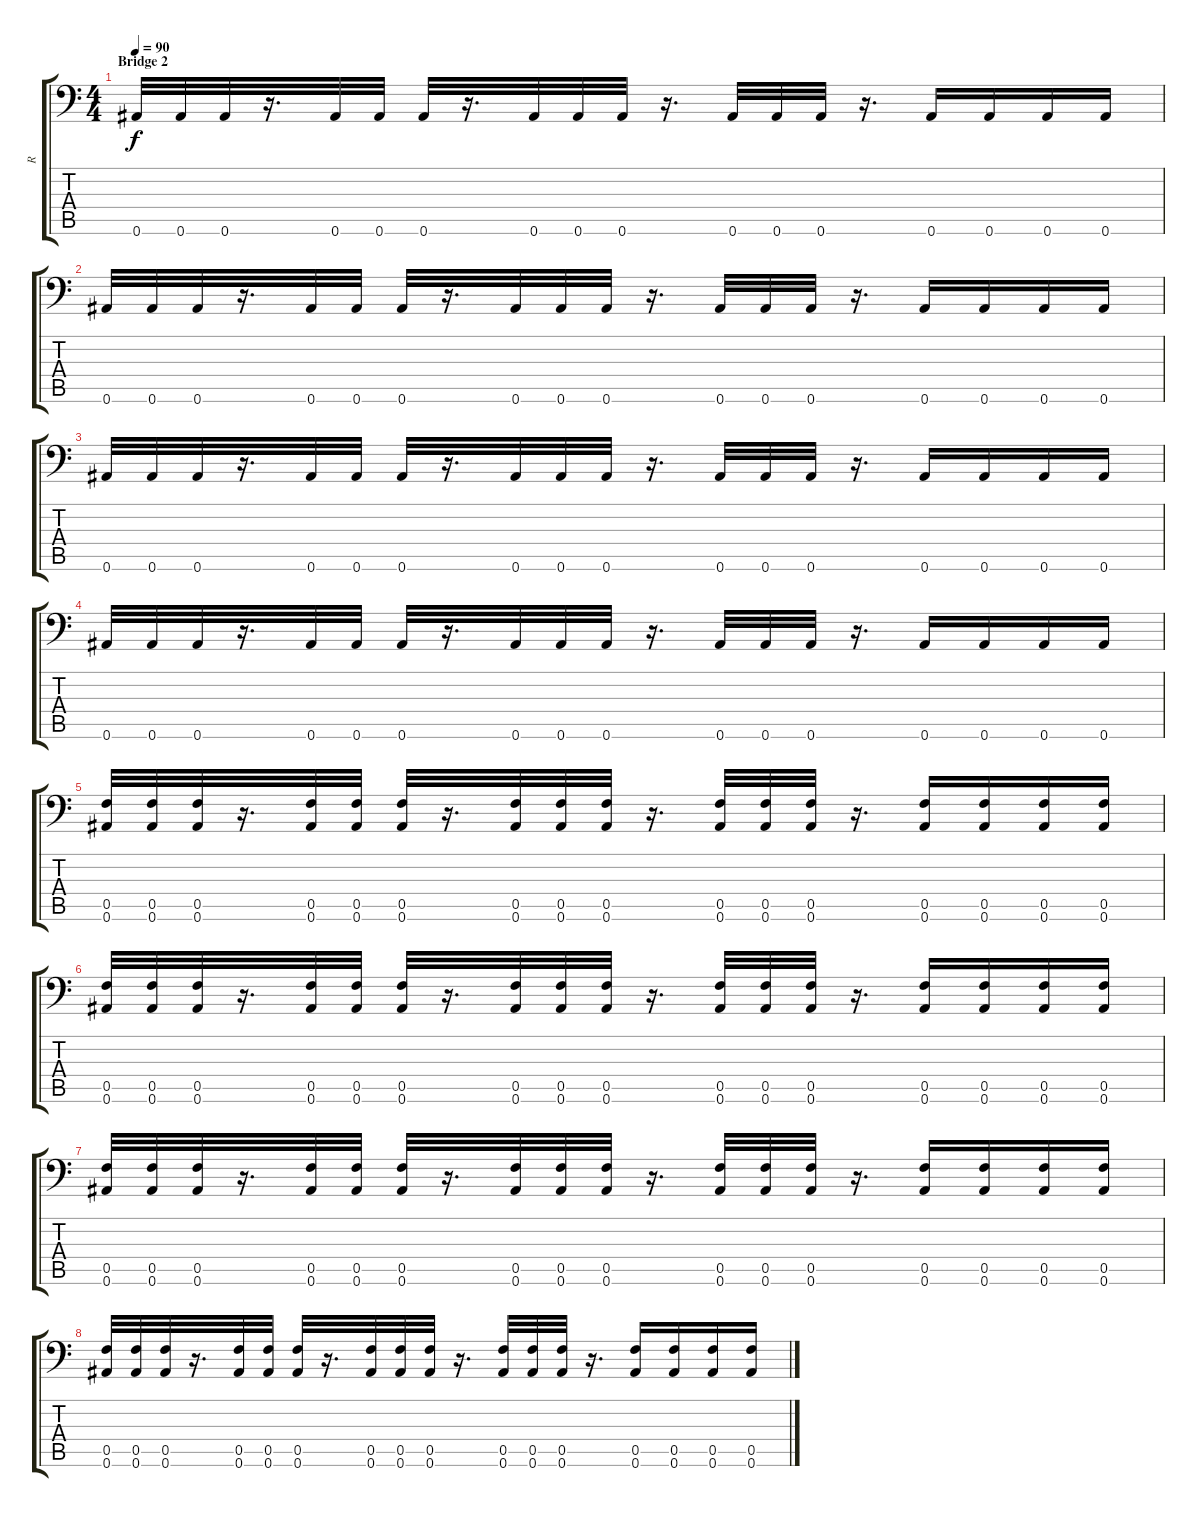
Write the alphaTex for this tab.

\track ("R" "R") {instrument distortionguitar}
\staff {score tabs}
\tuning (C4 G3 Eb3 Bb2 F2 Bb1) {hide}
\ts (4 4)
\section ("" "Bridge 2")
\tempo 90
\clef f4
\ks c
0.6.32{dy f} 0.6.32 0.6.32 r.16{d} 0.6.32 0.6.32 0.6.32 r.16{d} 0.6.32 0.6.32 0.6.32 r.16{d} 0.6.32 0.6.32 0.6.32 r.16{d} 0.6.16 0.6.16 0.6.16 0.6.16 |
0.6.32 0.6.32 0.6.32 r.16{d} 0.6.32 0.6.32 0.6.32 r.16{d} 0.6.32 0.6.32 0.6.32 r.16{d} 0.6.32 0.6.32 0.6.32 r.16{d} 0.6.16 0.6.16 0.6.16 0.6.16 |
0.6.32 0.6.32 0.6.32 r.16{d} 0.6.32 0.6.32 0.6.32 r.16{d} 0.6.32 0.6.32 0.6.32 r.16{d} 0.6.32 0.6.32 0.6.32 r.16{d} 0.6.16 0.6.16 0.6.16 0.6.16 |
0.6.32 0.6.32 0.6.32 r.16{d} 0.6.32 0.6.32 0.6.32 r.16{d} 0.6.32 0.6.32 0.6.32 r.16{d} 0.6.32 0.6.32 0.6.32 r.16{d} 0.6.16 0.6.16 0.6.16 0.6.16 |
(0.5 0.6).32 (0.5 0.6).32 (0.5 0.6).32 r.16{d} (0.5 0.6).32 (0.5 0.6).32 (0.5 0.6).32 r.16{d} (0.5 0.6).32 (0.5 0.6).32 (0.5 0.6).32 r.16{d} (0.5 0.6).32 (0.5 0.6).32 (0.5 0.6).32 r.16{d} (0.5 0.6).16 (0.5 0.6).16 (0.5 0.6).16 (0.5 0.6).16 |
(0.5 0.6).32 (0.5 0.6).32 (0.5 0.6).32 r.16{d} (0.5 0.6).32 (0.5 0.6).32 (0.5 0.6).32 r.16{d} (0.5 0.6).32 (0.5 0.6).32 (0.5 0.6).32 r.16{d} (0.5 0.6).32 (0.5 0.6).32 (0.5 0.6).32 r.16{d} (0.5 0.6).16 (0.5 0.6).16 (0.5 0.6).16 (0.5 0.6).16 |
(0.5 0.6).32 (0.5 0.6).32 (0.5 0.6).32 r.16{d} (0.5 0.6).32 (0.5 0.6).32 (0.5 0.6).32 r.16{d} (0.5 0.6).32 (0.5 0.6).32 (0.5 0.6).32 r.16{d} (0.5 0.6).32 (0.5 0.6).32 (0.5 0.6).32 r.16{d} (0.5 0.6).16 (0.5 0.6).16 (0.5 0.6).16 (0.5 0.6).16 |
(0.5 0.6).32 (0.5 0.6).32 (0.5 0.6).32 r.16{d} (0.5 0.6).32 (0.5 0.6).32 (0.5 0.6).32 r.16{d} (0.5 0.6).32 (0.5 0.6).32 (0.5 0.6).32 r.16{d} (0.5 0.6).32 (0.5 0.6).32 (0.5 0.6).32 r.16{d} (0.5 0.6).16 (0.5 0.6).16 (0.5 0.6).16 (0.5 0.6).16
